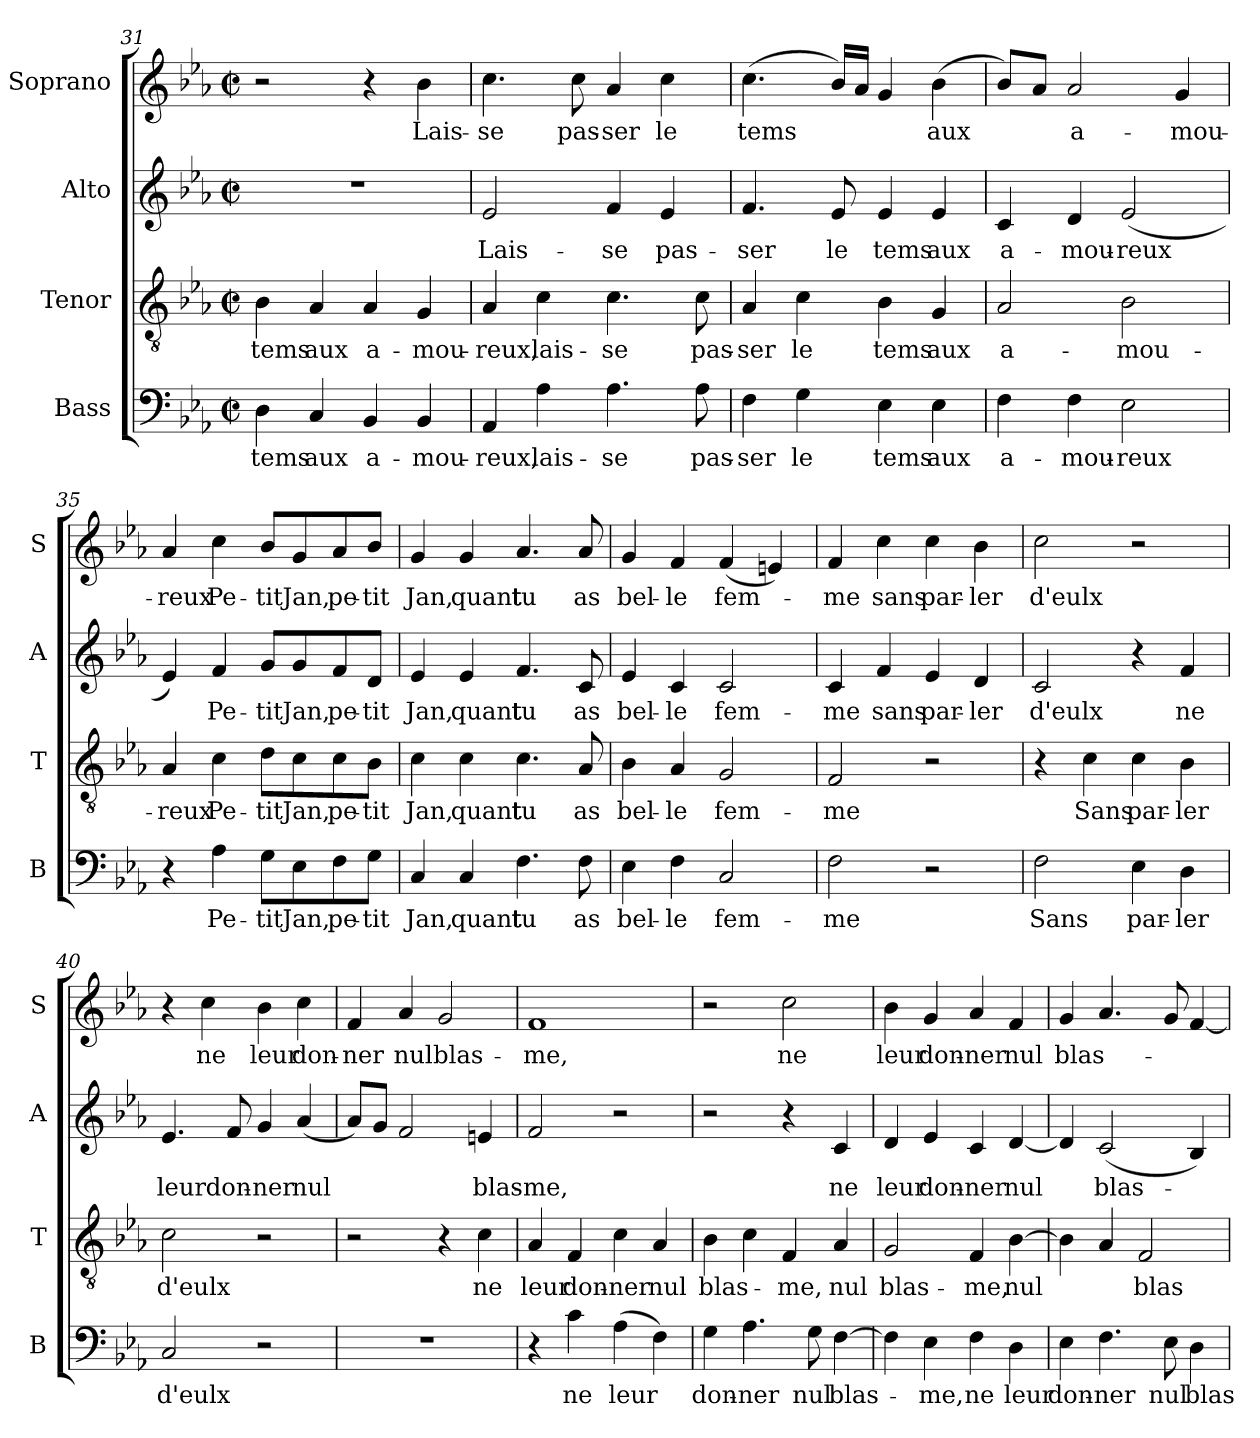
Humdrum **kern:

**kern	**text	**kern	**text	**kern	**text	**kern	**text
*part4	*part4	*part3	*part3	*part2	*part2	*part1	*part1
*staff4	*staff4	*staff3	*staff3	*staff2	*staff2	*staff1	*staff1
*I"Bass	*	*I"Tenor	*	*I"Alto	*	*I"Soprano	*
*I'B	*	*I'T	*	*I'A	*	*I'S	*
!!LO:LB:g=z
*clefF4	*	*clefGv2	*	*clefG2	*	*clefG2	*
*k[b-e-a-]	*	*k[b-e-a-]	*	*k[b-e-a-]	*	*k[b-e-a-]	*
*E-:	*	*E-:	*	*E-:	*	*E-:	*
*M2/2	*	*M2/2	*	*M2/2	*	*M2/2	*
*met(c|)	*	*met(c|)	*	*met(c|)	*	*met(c|)	*
=31	=31	=31	=31	=31	=31	=31	=31
4D\	tems	4B-\	tems	1r	.	2r	.
4C/	aux	4A-/	aux	.	.	.	.
4BB-/	a-	4A-/	a-	.	.	4r	.
4BB-/	-mou-	4G/	-mou-	.	.	4b-\	Lais-
=32	=32	=32	=32	=32	=32	=32	=32
4AA-/	-reux,	4A-/	-reux,	2e-/	Lais-	4.cc\	-se
4A-\	lais-	4c\	lais-	.	.	.	.
.	.	.	.	.	.	8cc\	pas-
4.A-\	-se	4.c\	-se	4f/	-se	4a-/	-ser
.	.	.	.	4e-/	pas-	4cc\	le
8A-\	pas-	8c\	pas-	.	.	.	.
=33	=33	=33	=33	=33	=33	=33	=33
4F\	-ser	4A-/	-ser	4.f/	-ser	(4.cc\	tems
4G\	le	4c\	le	.	.	.	.
.	.	.	.	8e-/	le	16b-/LL)	.
.	.	.	.	.	.	16a-/JJ	.
4E-\	tems	4B-\	tems	4e-/	tems	4g/	.
4E-\	aux	4G/	aux	4e-/	aux	(4b-\	aux
=34	=34	=34	=34	=34	=34	=34	=34
4F\	a-	2A-/	a-	4c/	a-	8b-/L)	.
.	.	.	.	.	.	8a-/J	.
4F\	-mou-	.	.	4d/	-mou-	2a-/	a-
2E-\	-reux	2B-\	-mou-	(2e-/	-reux	.	.
.	.	.	.	.	.	4g/	-mou-
!!LO:PB:g=z
=35	=35	=35	=35	=35	=35	=35	=35
4r	.	4A-/	-reux	4e-/)	.	4a-/	-reux
4A-\	Pe-	4c\	Pe-	4f/	Pe-	4cc\	Pe-
8G\L	-tit	8d\L	-tit	8g/L	-tit	8b-/L	-tit
8E-\	Jan,	8c\	Jan,	8g/	Jan,	8g/	Jan,
8F\	pe-	8c\	pe-	8f/	pe-	8a-/	pe-
8G\J	-tit	8B-\J	-tit	8d/J	-tit	8b-/J	-tit
=36	=36	=36	=36	=36	=36	=36	=36
4C/	Jan,	4c\	Jan,	4e-/	Jan,	4g/	Jan,
4C/	quant	4c\	quant	4e-/	quant	4g/	quant
4.F\	tu	4.c\	tu	4.f/	tu	4.a-/	tu
8F\	as	8A-/	as	8c/	as	8a-/	as
=37	=37	=37	=37	=37	=37	=37	=37
4E-\	bel-	4B-\	bel-	4e-/	bel-	4g/	bel-
4F\	-le	4A-/	-le	4c/	-le	4f/	-le
2C/	fem-	2G/	fem-	2c/	fem-	(4f/	fem-
.	.	.	.	.	.	4en/)	.
=38	=38	=38	=38	=38	=38	=38	=38
2F\	-me	2F/	-me	4c/	-me	4f/	-me
.	.	.	.	4f/	sans	4cc\	sans
2r	.	2r	.	4e-/	par-	4cc\	par-
.	.	.	.	4d/	-ler	4b-\	-ler
=39	=39	=39	=39	=39	=39	=39	=39
2F\	Sans	4r	.	2c/	d'eulx	2cc\	d'eulx
.	.	4c\	Sans	.	.	.	.
4E-\	par-	4c\	par-	4r	.	2r	.
4D\	-ler	4B-\	-ler	4f/	ne	.	.
!!LO:LB:g=z
=40	=40	=40	=40	=40	=40	=40	=40
2C/	d'eulx	2c\	d'eulx	4.e-/	leur	4r	.
.	.	.	.	.	.	4cc\	ne
.	.	.	.	8f/	don-	.	.
2r	.	2r	.	4g/	-ner	4b-\	leur
.	.	.	.	(4a-/	nul	4cc\	don-
=41	=41	=41	=41	=41	=41	=41	=41
1r	.	2r	.	8a-/L)	.	4f/	-ner
.	.	.	.	8g/J	.	.	.
.	.	.	.	2f/	.	4a-/	nul
.	.	4r	.	.	.	2g/	blas-
.	.	4c\	ne	4en/	blas-	.	.
=42	=42	=42	=42	=42	=42	=42	=42
4r	.	4A-/	leur	2f/	-me,	1f	-me,
4c\	ne	4F/	don-	.	.	.	.
(4A-\	leur	4c\	-ner	2r	.	.	.
4F\)	.	4A-/	nul	.	.	.	.
=43	=43	=43	=43	=43	=43	=43	=43
4G\	don-	4B-\	blas-	2r	.	2r	.
4.A-\	-ner	4c\	.	.	.	.	.
.	.	4F/	-me,	4r	.	2cc\	ne
8G\	nul	.	.	.	.	.	.
[4F\	blas-	4A-/	nul	4c/	ne	.	.
=44	=44	=44	=44	=44	=44	=44	=44
4F\]	.	2G/	blas-	4d/	leur	4b-\	leur
4E-\	-me,	.	.	4e-/	don-	4g/	don-
4F\	ne	4F/	-me,	4c/	-ner	4a-/	-ner
4D\	leur	[4B-\	nul	[4d/	nul	4f/	nul
!!LO:LB:g=z
=45	=45	=45	=45	=45	=45	=45	=45
4E-\	don-	4B-\]	.	4d/]	.	4g/	blas-
4.F\	-ner	4A-/	.	(2c/	blas-	4.a-/	.
.	.	2F/	blas-	.	.	.	.
8E-\	nul	.	.	.	.	8g/	.
4D\	blas-	.	.	4B-/)	.	[4f/	.
=	=	=	=	=	=	=	=
*-	*-	*-	*-	*-	*-	*-	*-
